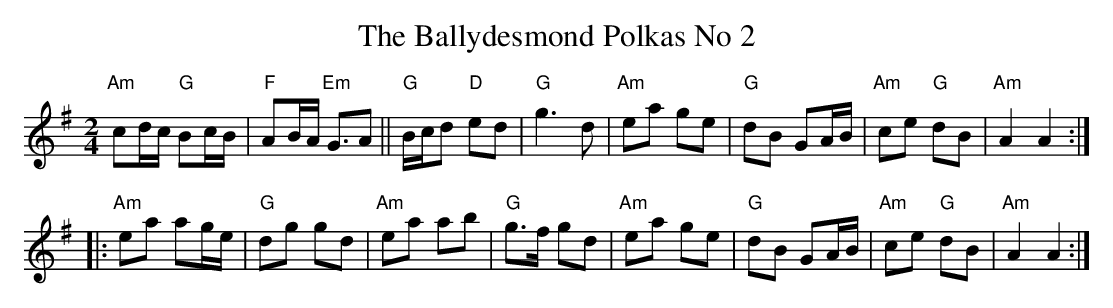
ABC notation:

X:1
T:The Ballydesmond Polkas No 2
M:2/4
L:1/4
K:G
"Am"c/2d/4c/4 "G"B/2c/4B/4|"F"A/2B/4A/4 "Em"G3/4A/2||"G"B/4c/4d/2 "D"e/2d/2|\
"G"g3/2d/2|"Am"e/2a/2 g/2e/2|"G"d/2B/2 G/2A/4B/4|"Am"c/2e/2 "G"d/2B/2|"Am"A A::
"Am"e/2a/2 a/2g/4e/4|"G"d/2g/2 g/2d/2|"Am"e/2a/2 a/2b/2|"G"g3/4f/4 g/2d/2|\
"Am"e/2a/2 g/2e/2|"G"d/2B/2 G/2A/4B/4|"Am"c/2e/2 "G"d/2B/2|"Am"A A:|
